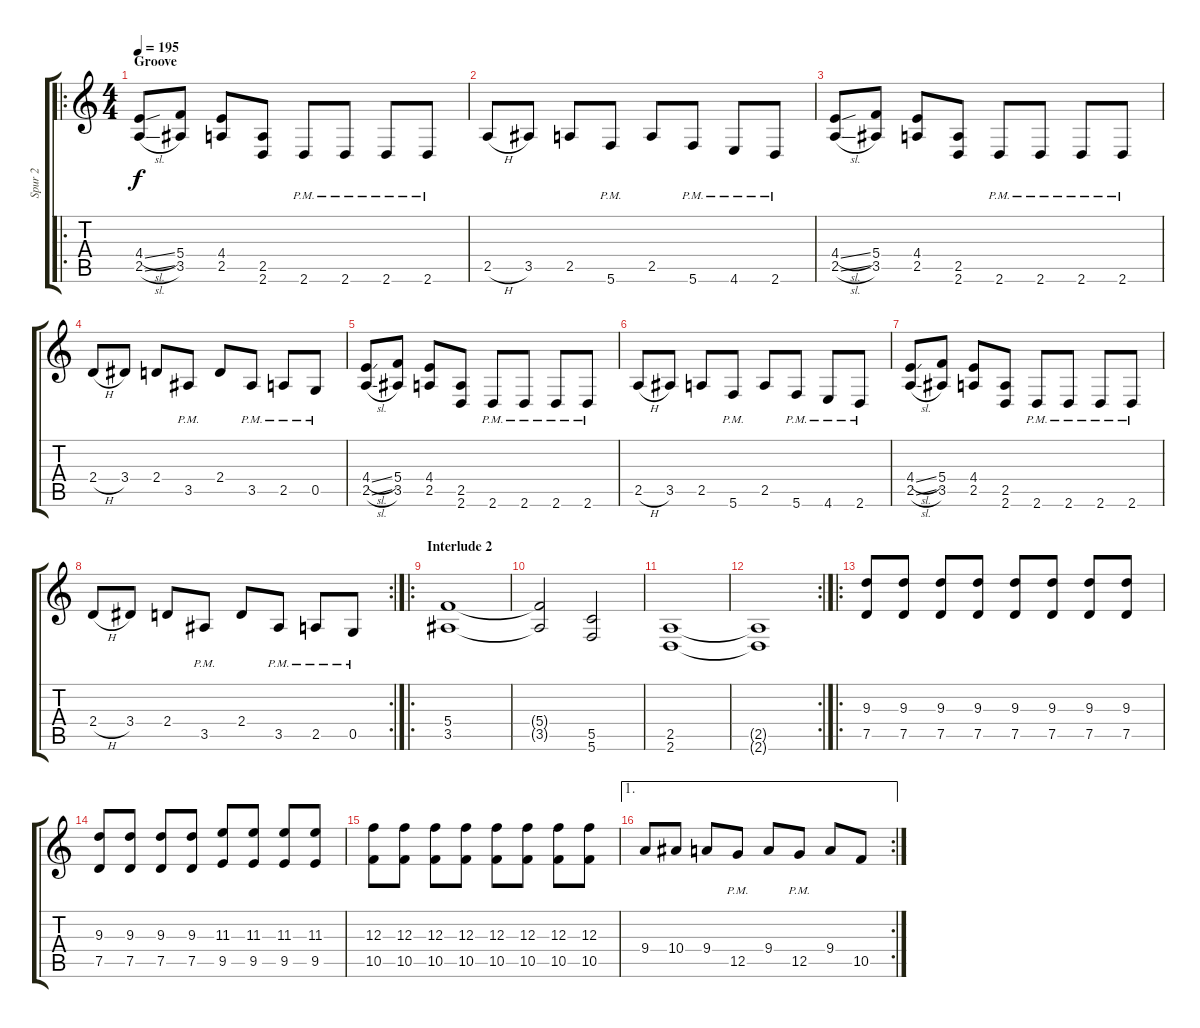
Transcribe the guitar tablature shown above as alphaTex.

\track ("Spur 2" "Spur 2") {instrument distortionguitar}
\staff {score tabs}
\tuning (D4 A3 F3 C3 G2 C2) {hide}
\ro
\ts (4 4)
\section ("" "Groove")
\tempo 195
\clef g2
\ks c
(4.4{sl} 2.5{sl}).8{dy f instrument distortionguitar} (5.4 3.5).8 (4.4 2.5).8 (2.5 2.6).8 2.6{pm}.8 2.6{pm}.8 2.6{pm}.8 2.6{pm}.8 |
2.5{h}.8 3.5.8 2.5.8 5.6{pm}.8 2.5.8 5.6{pm}.8 4.6{pm}.8 2.6{pm}.8 |
(4.4{sl} 2.5{sl}).8 (5.4 3.5).8 (4.4 2.5).8 (2.5 2.6).8 2.6{pm}.8 2.6{pm}.8 2.6{pm}.8 2.6{pm}.8 |
2.4{h}.8 3.4.8 2.4.8 3.5{pm}.8 2.4.8 3.5{pm}.8 2.5{pm}.8 0.5{pm}.8 |
(4.4{sl} 2.5{sl}).8 (5.4 3.5).8 (4.4 2.5).8 (2.5 2.6).8 2.6{pm}.8 2.6{pm}.8 2.6{pm}.8 2.6{pm}.8 |
2.5{h}.8 3.5.8 2.5.8 5.6{pm}.8 2.5.8 5.6{pm}.8 4.6{pm}.8 2.6{pm}.8 |
(4.4{sl} 2.5{sl}).8 (5.4 3.5).8 (4.4 2.5).8 (2.5 2.6).8 2.6{pm}.8 2.6{pm}.8 2.6{pm}.8 2.6{pm}.8 |
\rc 2
2.4{h}.8 3.4.8 2.4.8 3.5{pm}.8 2.4.8 3.5{pm}.8 2.5{pm}.8 0.5{pm}.8 |
\ro
\section ("" "Interlude 2")
(5.4 3.5).1{volume 9 instrument overdrivenguitar} |
(5.4{t} 3.5{t}).2 (5.5 5.6).2 |
(2.5 2.6).1 |
\rc 2
(2.5{t} 2.6{t}).1 |
\ro
(9.3 7.5).8 (9.3 7.5).8 (9.3 7.5).8 (9.3 7.5).8 (9.3 7.5).8 (9.3 7.5).8 (9.3 7.5).8 (9.3 7.5).8 |
(9.3 7.5).8 (9.3 7.5).8 (9.3 7.5).8 (9.3 7.5).8 (11.3 9.5).8 (11.3 9.5).8 (11.3 9.5).8 (11.3 9.5).8 |
(12.3 10.5).8 (12.3 10.5).8 (12.3 10.5).8 (12.3 10.5).8 (12.3 10.5).8 (12.3 10.5).8 (12.3 10.5).8 (12.3 10.5).8 |
\ae 1
\rc 2
9.4.8 10.4.8 9.4.8 12.5{pm}.8 9.4.8 12.5{pm}.8 9.4.8 10.5.8
